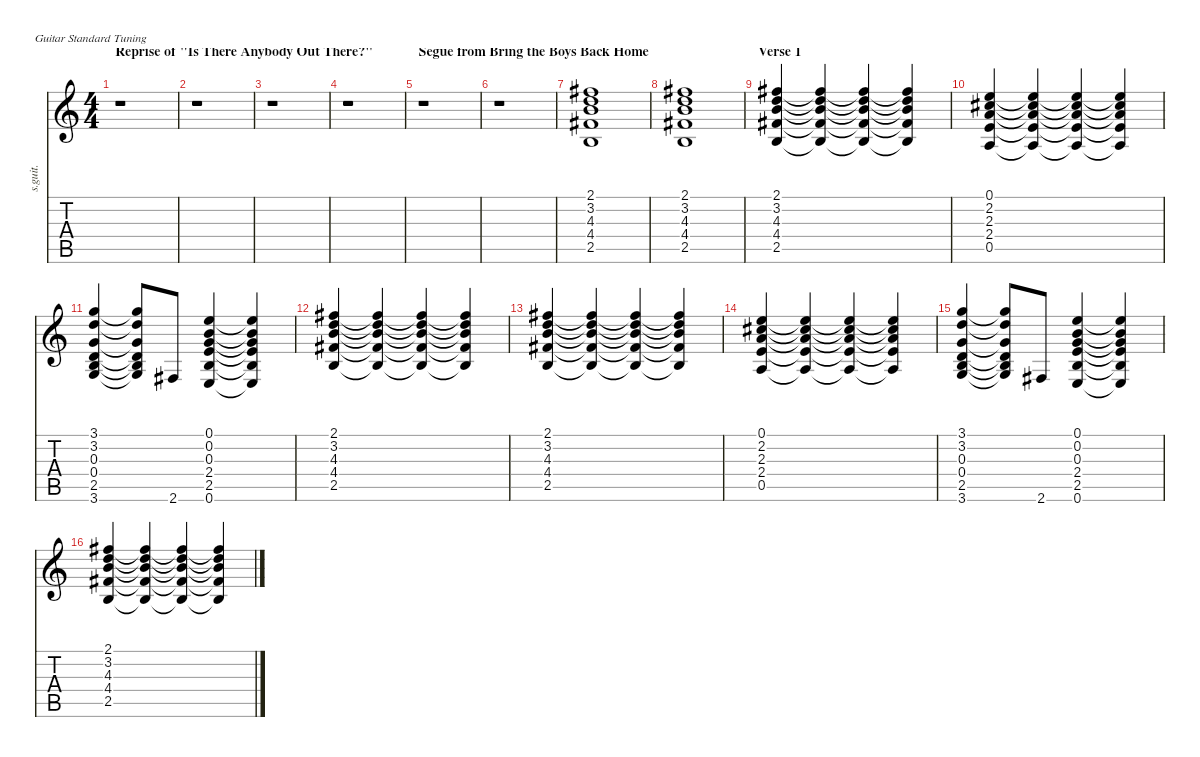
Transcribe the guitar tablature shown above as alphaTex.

\defaultSystemsLayout 4
\hideDynamics
\bracketExtendMode nobrackets
\track ("David Gilmour - Prophet-5 Synthesiser" "s.guit.") {instrument synthstrings1}
\staff {score tabs}
\tuning (E4 B3 G3 D3 A2 E2)
\displaytranspose 12
\ts (4 4)
\beaming (8 2 2 2 2)
\section ("" "Reprise of \"Is There Anybody Out There?\"")
\tempo (128 hide)
\clef g2
\ks c
r.1{dy f instrument synthstrings1} |
r.1 |
r.1 |
r.1 |
\section ("" "Segue from Bring the Boys Back Home")
r.1 |
r.1 |
\tempo (64 hide)
(2.1{acc #} 3.2 4.3 4.4{acc #} 2.5).1{lyrics (0 "") lyrics (1 "") lyrics (2 "") lyrics (3 "") lyrics (4 "")} |
(2.1{acc #} 3.2 4.3 4.4{acc #} 2.5).1{lyrics (0 "") lyrics (1 "") lyrics (2 "") lyrics (3 "") lyrics (4 "")} |
\section ("" "Verse 1")
(2.1{acc #} 3.2 4.3 4.4{acc #} 2.5).4{lyrics (0 "") lyrics (1 "") lyrics (2 "") lyrics (3 "") lyrics (4 "")} (2.1{t acc #} 3.2{t} 4.3{t} 4.4{t acc #} 2.5{t}).4{lyrics (0 "") lyrics (1 "") lyrics (2 "") lyrics (3 "") lyrics (4 "")} (2.1{t acc #} 3.2{t} 4.3{t} 4.4{t acc #} 2.5{t}).4{lyrics (0 "") lyrics (1 "") lyrics (2 "") lyrics (3 "") lyrics (4 "")} (2.1{t acc #} 3.2{t} 4.3{t} 4.4{t acc #} 2.5{t}).4{lyrics (0 "") lyrics (1 "") lyrics (2 "") lyrics (3 "") lyrics (4 "")} |
(0.1 2.2{acc #} 2.3 2.4 0.5).4{lyrics (0 "") lyrics (1 "") lyrics (2 "") lyrics (3 "") lyrics (4 "")} (0.1{t} 2.2{t acc #} 2.3{t} 2.4{t} 0.5{t}).4{lyrics (0 "") lyrics (1 "") lyrics (2 "") lyrics (3 "") lyrics (4 "")} (0.1{t} 2.2{t acc #} 2.3{t} 2.4{t} 0.5{t}).4{lyrics (0 "") lyrics (1 "") lyrics (2 "") lyrics (3 "") lyrics (4 "")} (0.1{t} 2.2{t acc #} 2.3{t} 2.4{t} 0.5{t}).4{lyrics (0 "") lyrics (1 "") lyrics (2 "") lyrics (3 "") lyrics (4 "")} |
(3.1 3.2 0.3 0.4 2.5 3.6).4{lyrics (0 "") lyrics (1 "") lyrics (2 "") lyrics (3 "") lyrics (4 "")} (3.1{t} 3.2{t} 0.3{t} 0.4{t} 2.5{t} 3.6{t}).8{lyrics (0 "") lyrics (1 "") lyrics (2 "") lyrics (3 "") lyrics (4 "")} 2.6{acc #}.8{lyrics (0 "") lyrics (1 "") lyrics (2 "") lyrics (3 "") lyrics (4 "")} (0.1 0.2 0.3 2.4 2.5 0.6).4{lyrics (0 "") lyrics (1 "") lyrics (2 "") lyrics (3 "") lyrics (4 "")} (0.1{t} 0.2{t} 0.3{t} 2.4{t} 2.5{t} 0.6{t}).4{lyrics (0 "") lyrics (1 "") lyrics (2 "") lyrics (3 "") lyrics (4 "")} |
(2.1{acc #} 3.2 4.3 4.4{acc #} 2.5).4{lyrics (0 "") lyrics (1 "") lyrics (2 "") lyrics (3 "") lyrics (4 "")} (2.1{t acc #} 3.2{t} 4.3{t} 4.4{t acc #} 2.5{t}).4{lyrics (0 "") lyrics (1 "") lyrics (2 "") lyrics (3 "") lyrics (4 "")} (2.1{t acc #} 3.2{t} 4.3{t} 4.4{t acc #} 2.5{t}).4{lyrics (0 "") lyrics (1 "") lyrics (2 "") lyrics (3 "") lyrics (4 "")} (2.1{t acc #} 3.2{t} 4.3{t} 4.4{t acc #} 2.5{t}).4{lyrics (0 "") lyrics (1 "") lyrics (2 "") lyrics (3 "") lyrics (4 "")} |
(2.1{acc #} 3.2 4.3 4.4{acc #} 2.5).4{lyrics (0 "") lyrics (1 "") lyrics (2 "") lyrics (3 "") lyrics (4 "")} (2.1{t acc #} 3.2{t} 4.3{t} 4.4{t acc #} 2.5{t}).4{lyrics (0 "") lyrics (1 "") lyrics (2 "") lyrics (3 "") lyrics (4 "")} (2.1{t acc #} 3.2{t} 4.3{t} 4.4{t acc #} 2.5{t}).4{lyrics (0 "") lyrics (1 "") lyrics (2 "") lyrics (3 "") lyrics (4 "")} (2.1{t acc #} 3.2{t} 4.3{t} 4.4{t acc #} 2.5{t}).4{lyrics (0 "") lyrics (1 "") lyrics (2 "") lyrics (3 "") lyrics (4 "")} |
(0.1 2.2{acc #} 2.3 2.4 0.5).4{lyrics (0 "") lyrics (1 "") lyrics (2 "") lyrics (3 "") lyrics (4 "")} (0.1{t} 2.2{t acc #} 2.3{t} 2.4{t} 0.5{t}).4{lyrics (0 "") lyrics (1 "") lyrics (2 "") lyrics (3 "") lyrics (4 "")} (0.1{t} 2.2{t acc #} 2.3{t} 2.4{t} 0.5{t}).4{lyrics (0 "") lyrics (1 "") lyrics (2 "") lyrics (3 "") lyrics (4 "")} (0.1{t} 2.2{t acc #} 2.3{t} 2.4{t} 0.5{t}).4{lyrics (0 "") lyrics (1 "") lyrics (2 "") lyrics (3 "") lyrics (4 "")} |
(3.1 3.2 0.3 0.4 2.5 3.6).4{lyrics (0 "") lyrics (1 "") lyrics (2 "") lyrics (3 "") lyrics (4 "")} (3.1{t} 3.2{t} 0.3{t} 0.4{t} 2.5{t} 3.6{t}).8{lyrics (0 "") lyrics (1 "") lyrics (2 "") lyrics (3 "") lyrics (4 "")} 2.6{acc #}.8{lyrics (0 "") lyrics (1 "") lyrics (2 "") lyrics (3 "") lyrics (4 "")} (0.1 0.2 0.3 2.4 2.5 0.6).4{lyrics (0 "") lyrics (1 "") lyrics (2 "") lyrics (3 "") lyrics (4 "")} (0.1{t} 0.2{t} 0.3{t} 2.4{t} 2.5{t} 0.6{t}).4{lyrics (0 "") lyrics (1 "") lyrics (2 "") lyrics (3 "") lyrics (4 "")} |
(2.1{acc #} 3.2 4.3 4.4{acc #} 2.5).4{lyrics (0 "") lyrics (1 "") lyrics (2 "") lyrics (3 "") lyrics (4 "")} (2.1{t acc #} 3.2{t} 4.3{t} 4.4{t acc #} 2.5{t}).4{lyrics (0 "") lyrics (1 "") lyrics (2 "") lyrics (3 "") lyrics (4 "")} (2.1{t acc #} 3.2{t} 4.3{t} 4.4{t acc #} 2.5{t}).4{lyrics (0 "") lyrics (1 "") lyrics (2 "") lyrics (3 "") lyrics (4 "")} (2.1{t acc #} 3.2{t} 4.3{t} 4.4{t acc #} 2.5{t}).4{lyrics (0 "") lyrics (1 "") lyrics (2 "") lyrics (3 "") lyrics (4 "")}
